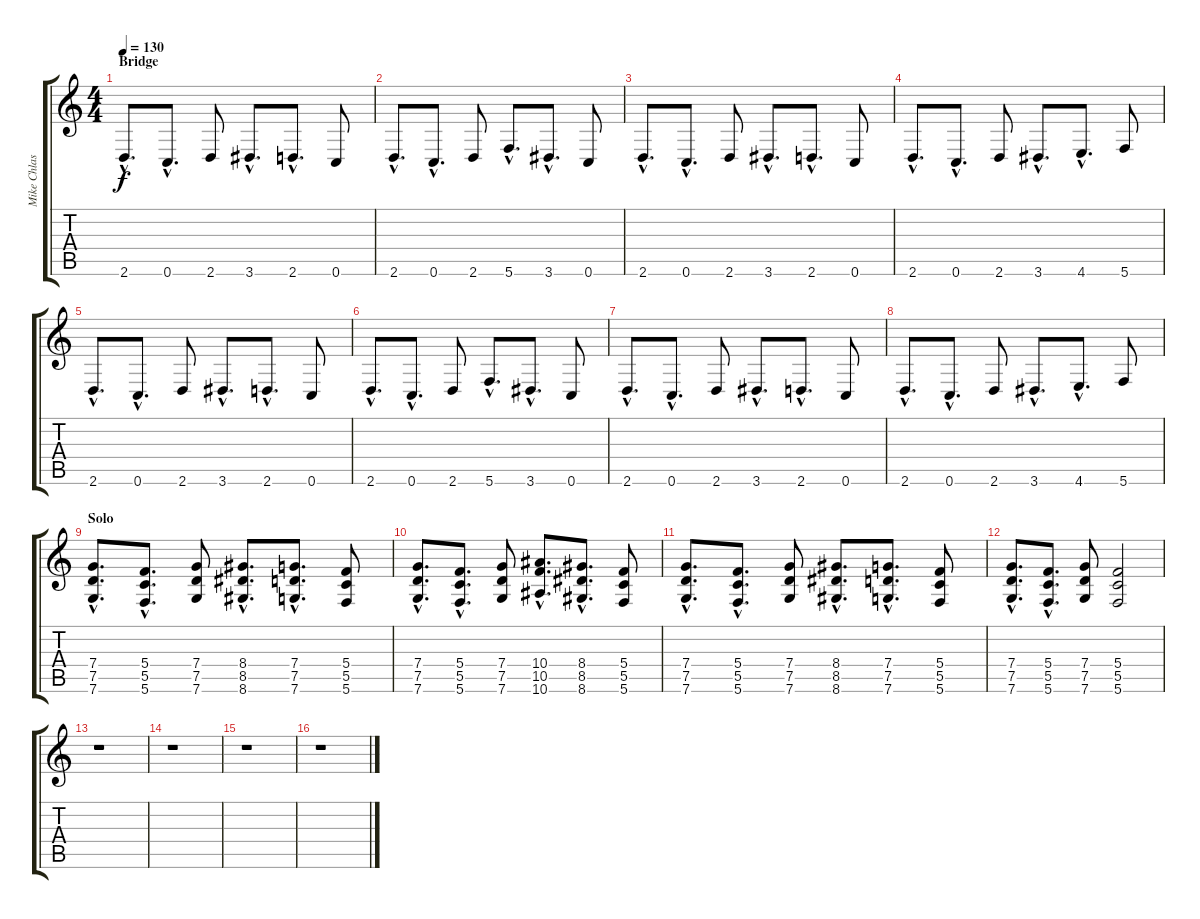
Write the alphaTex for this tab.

\track ("Mike Chlasciak" "Mike Chlas") {instrument distortionguitar}
\staff {score tabs}
\tuning (D4 A3 F3 C3 G2 C2) {hide}
\ts (4 4)
\section ("" "Bridge")
\tempo 130
\clef g2
\ks c
2.6{hac}.8{d dy f} 0.6{hac}.8{d} 2.6.8 3.6{hac}.8{d} 2.6{hac}.8{d} 0.6.8 |
2.6{hac}.8{d} 0.6{hac}.8{d} 2.6.8 5.6{hac}.8{d} 3.6{hac}.8{d} 0.6.8 |
2.6{hac}.8{d} 0.6{hac}.8{d} 2.6.8 3.6{hac}.8{d} 2.6{hac}.8{d} 0.6.8 |
2.6{hac}.8{d} 0.6{hac}.8{d} 2.6.8 3.6{hac}.8{d} 4.6{hac}.8{d} 5.6.8 |
2.6{hac}.8{d} 0.6{hac}.8{d} 2.6.8 3.6{hac}.8{d} 2.6{hac}.8{d} 0.6.8 |
2.6{hac}.8{d} 0.6{hac}.8{d} 2.6.8 5.6{hac}.8{d} 3.6{hac}.8{d} 0.6.8 |
2.6{hac}.8{d} 0.6{hac}.8{d} 2.6.8 3.6{hac}.8{d} 2.6{hac}.8{d} 0.6.8 |
2.6{hac}.8{d} 0.6{hac}.8{d} 2.6.8 3.6{hac}.8{d} 4.6{hac}.8{d} 5.6.8 |
\section ("" "Solo")
(7.4{hac} 7.5{hac} 7.6{hac}).8{d} (5.4{hac} 5.5{hac} 5.6{hac}).8{d} (7.4 7.5 7.6).8 (8.4{hac} 8.5{hac} 8.6{hac}).8{d} (7.4{hac} 7.5{hac} 7.6{hac}).8{d} (5.4 5.5 5.6).8 |
(7.4{hac} 7.5{hac} 7.6{hac}).8{d} (5.4{hac} 5.5{hac} 5.6{hac}).8{d} (7.4 7.5 7.6).8 (10.4{hac} 10.5{hac} 10.6{hac}).8{d} (8.4{hac} 8.5{hac} 8.6{hac}).8{d} (5.4 5.5 5.6).8 |
(7.4{hac} 7.5{hac} 7.6{hac}).8{d} (5.4{hac} 5.5{hac} 5.6{hac}).8{d} (7.4 7.5 7.6).8 (8.4{hac} 8.5{hac} 8.6{hac}).8{d} (7.4{hac} 7.5{hac} 7.6{hac}).8{d} (5.4 5.5 5.6).8 |
(7.4{hac} 7.5{hac} 7.6{hac}).8{d} (5.4{hac} 5.5{hac} 5.6{hac}).8{d} (7.4 7.5 7.6).8 (5.4 5.5 5.6).2 |
r.1 |
r.1 |
r.1 |
r.1
